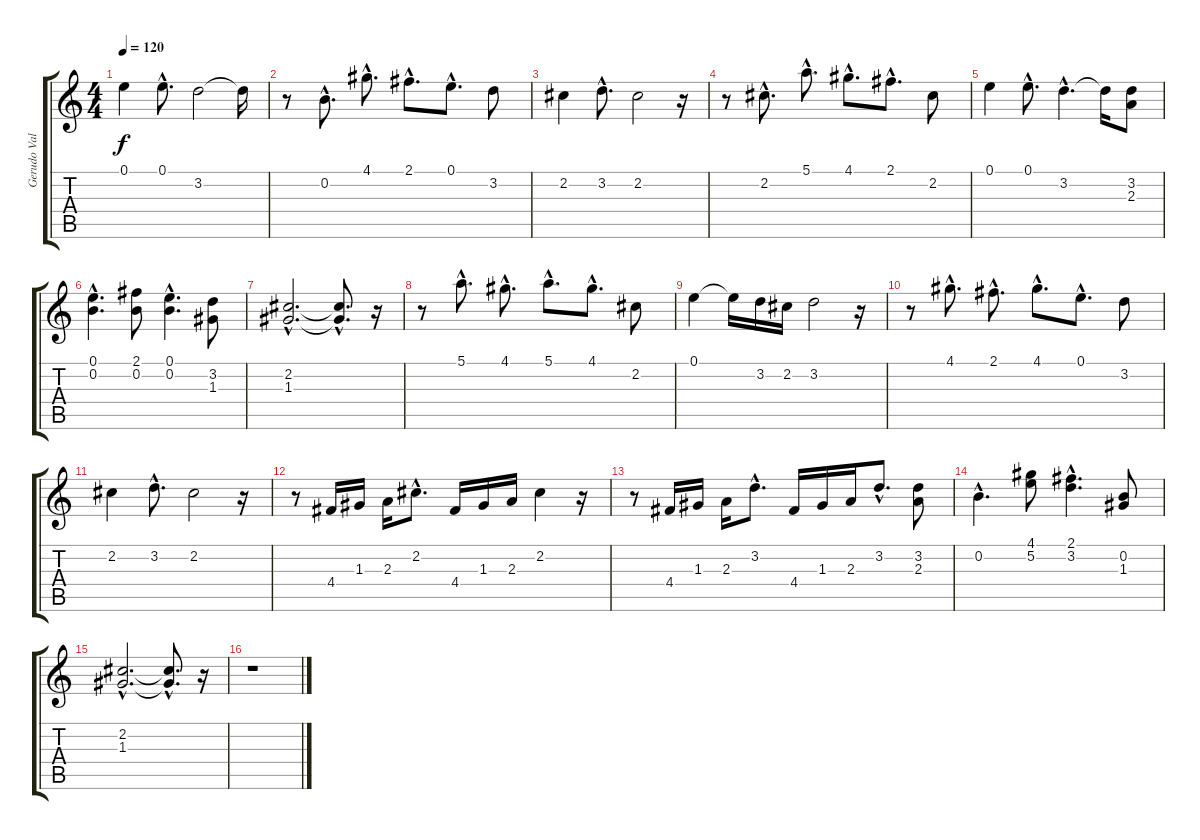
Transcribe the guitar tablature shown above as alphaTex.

\track ("Gerudo Valley" "Gerudo Val") {instrument acousticguitarnylon}
\staff {score tabs}
\tuning (E4 B3 G3 D3 A2 E2) {hide}
\ts (4 4)
\tempo 120
\clef g2
\ks c
0.1.4{dy f} 0.1{hac}.8{d} 3.2.2 3.2{t}.16 |
r.8 0.2{hac}.8{d} 4.1{hac}.8{d} 2.1{hac}.8{d} 0.1{hac}.8{d} 3.2.8 |
2.2.4 3.2{hac}.8{d} 2.2.2 r.16 |
r.8 2.2{hac}.8{d} 5.1{hac}.8{d} 4.1{hac}.8{d} 2.1{hac}.8{d} 2.2.8 |
0.1.4 0.1{hac}.8{d} 3.2{hac}.4{d} 3.2{t}.16 (3.2 2.3).8 |
(0.1{hac} 0.2{hac}).4{d} (2.1 0.2).8 (0.1{hac} 0.2{hac}).4{d} (3.2 1.3).8 |
(2.2{hac} 1.3{hac}).2{d} (2.2{hac t} 1.3{hac t}).8{d} r.16 |
r.8 5.1{hac}.8{d} 4.1{hac}.8{d} 5.1{hac}.8{d} 4.1{hac}.8{d} 2.2.8 |
0.1.4 0.1{t}.16 3.2.16 2.2.16 3.2.2 r.16 |
r.8 4.1{hac}.8{d} 2.1{hac}.8{d} 4.1{hac}.8{d} 0.1{hac}.8{d} 3.2.8 |
2.2.4 3.2{hac}.8{d} 2.2.2 r.16 |
r.8 4.4.16 1.3.16 2.3.16 2.2{hac}.8{d} 4.4.16 1.3.16 2.3.16 2.2.4 r.16 |
r.8 4.4.16 1.3.16 2.3.16 3.2{hac}.8{d} 4.4.16 1.3.16 2.3.16 3.2{hac}.8{d} (3.2 2.3).8 |
0.2{hac}.4{d} (4.1 5.2).8 (2.1{hac} 3.2{hac}).4{d} (0.2 1.3).8 |
(2.2{hac} 1.3{hac}).2{d} (2.2{hac t} 1.3{hac t}).8{d} r.16 |
r.1
